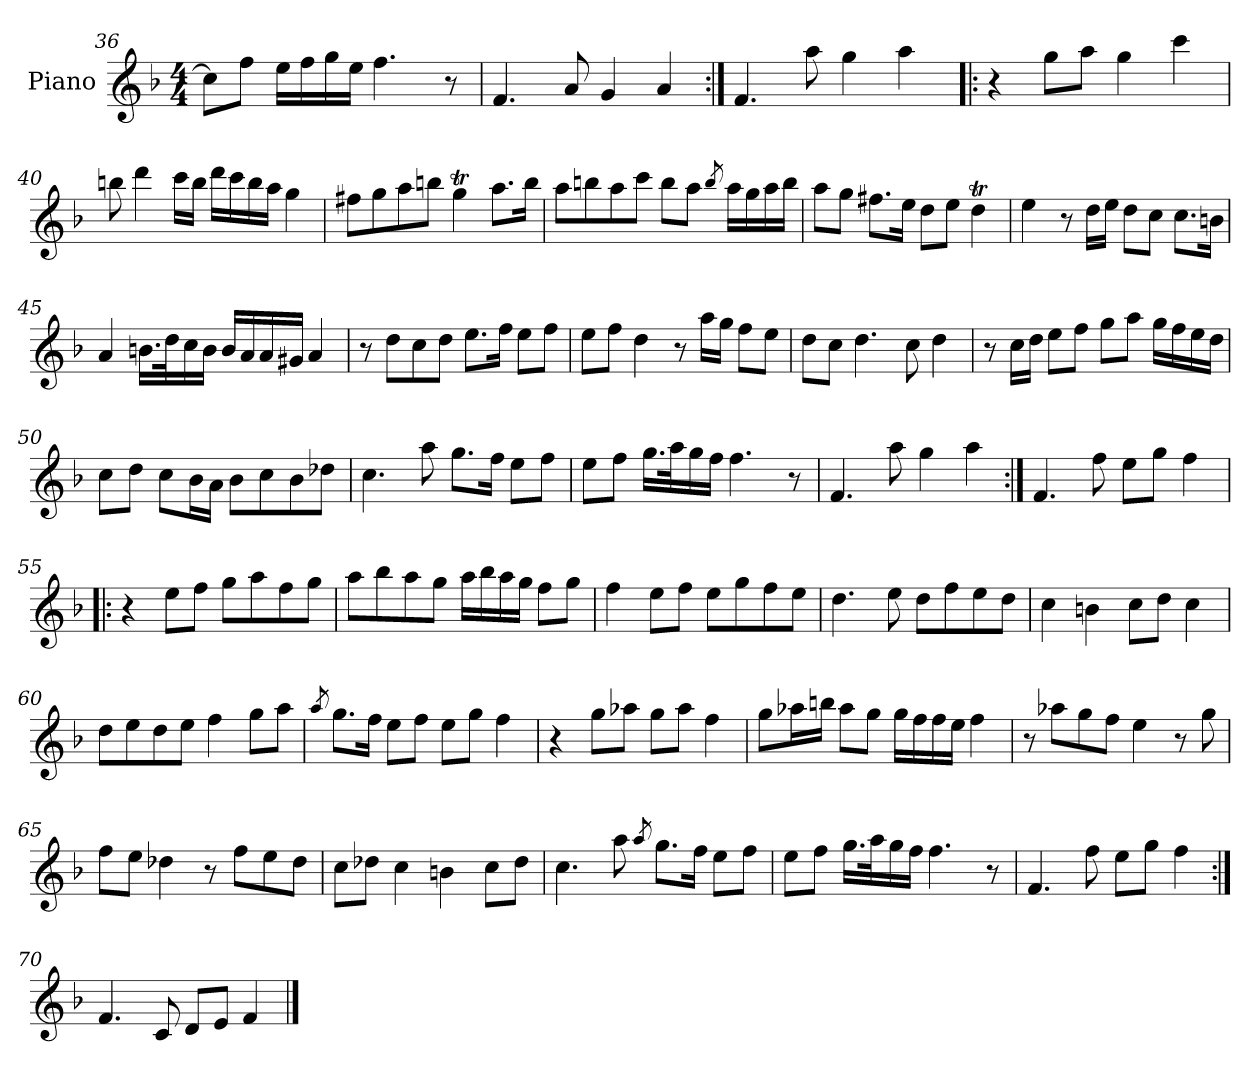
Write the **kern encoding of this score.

**kern
*part1
*staff1
*I"Piano
*I'Pno.
*clefG2
*k[b-]
*M4/4
=36
8cc\L]
8ff\J
16ee\LL
16ff\
16gg\
16ee\JJ
4.ff\
8r
=37
4.f/
8a/
4g/
4a/
=38:|!
4.f/
8aa\
4gg\
4aa\
!!LO:LB:g=z
=39!|:
4r
8gg\L
8aa\J
4gg\
4ccc\
=40
8bbn\
4ddd\
16ccc\LL
16bb\JJ
16ddd\LL
16ccc\
16bb\
16aa\JJ
4gg\
=41
8ff#X\L
8gg\
8aa\
8bbn\J
4ggT\
8.aa\L
16bb\Jk
=42
8aa\L
8bbn\
8aa\
8ccc\J
8bb\L
8aa\J
8qbb/
16aa\LL
16gg\
16aa\
16bb\JJ
!!LO:LB:g=z
=43
8aa\L
8gg\J
8.ff#X\L
16ee\Jk
8dd\L
8ee\J
4ddT\
=44
4ee\
8r
16dd\LL
16ee\JJ
8dd\L
8cc\J
8.cc\L
16bn\Jk
=45
4a/
16.bn\LL
32dd\K
16cc\
16b\JJ
16b/LL
16a/
16a/
16g#X/JJ
4a/
=46
8r
8dd\L
8cc\
8dd\J
8.ee\L
16ff\Jk
8ee\L
8ff\J
!!LO:PB:g=z
=47
8ee\L
8ff\J
4dd\
8r
16aa\LL
16gg\JJ
8ff\L
8ee\J
=48
8dd\L
8cc\J
4.dd\
8cc\
4dd\
=49
8r
16cc\LL
16dd\JJ
8ee\L
8ff\J
8gg\L
8aa\J
16gg\LL
16ff\
16ee\
16dd\JJ
=50
8cc\L
8dd\J
8cc\L
16b-\L
16a\JJ
8b-\L
8cc\
8b-\
8dd-X\J
=51
4.cc\
8aa\
8.gg\L
16ff\Jk
8ee\L
8ff\J
!!LO:LB:g=z
=52
8ee\L
8ff\J
16.gg\LL
32aa\K
16gg\
16ff\JJ
4.ff\
8r
=53
4.f/
8aa\
4gg\
4aa\
=54:|!
4.f/
8ff\
8ee\L
8gg\J
4ff\
=55!|:
4r
8ee\L
8ff\J
8gg\L
8aa\
8ff\
8gg\J
=56
8aa\L
8bb-\
8aa\
8gg\J
16aa\LL
16bb-\
16aa\
16gg\JJ
8ff\L
8gg\J
!!LO:LB:g=z
=57
4ff\
8ee\L
8ff\J
8ee\L
8gg\
8ff\
8ee\J
=58
4.dd\
8ee\
8dd\L
8ff\
8ee\
8dd\J
=59
4cc\
4bn\
8cc\L
8dd\J
4cc\
=60
8dd\L
8ee\
8dd\
8ee\J
4ff\
8gg\L
8aa\J
=61
8qaa/
8.gg\L
16ff\Jk
8ee\L
8ff\J
8ee\L
8gg\J
4ff\
=62
4r
8gg\L
8aa-X\J
8gg\L
8aa-\J
4ff\
!!LO:LB:g=z
=63
8gg\L
16aa-X\L
16bbn\JJ
8aa-\L
8gg\J
16gg\LL
16ff\
16ff\
16ee\JJ
4ff\
=64
8r
8aa-X\L
8gg\
8ff\J
4ee\
8r
8gg\
=65
8ff\L
8ee\J
4dd-X\
8r
8ff\L
8ee\
8dd-\J
=66
8cc\L
8dd-X\J
4cc\
4bn\
8cc\L
8dd-\J
=67
4.cc\
8aa\
8qaa/
8.gg\L
16ff\Jk
8ee\L
8ff\J
!!LO:LB:g=z
=68
8ee\L
8ff\J
16.gg\LL
32aa\K
16gg\
16ff\JJ
4.ff\
8r
=69
4.f/
8ff\
8ee\L
8gg\J
4ff\
=70:|!
4.f/
8c/
8d/L
8e/J
4f/
==
*-
